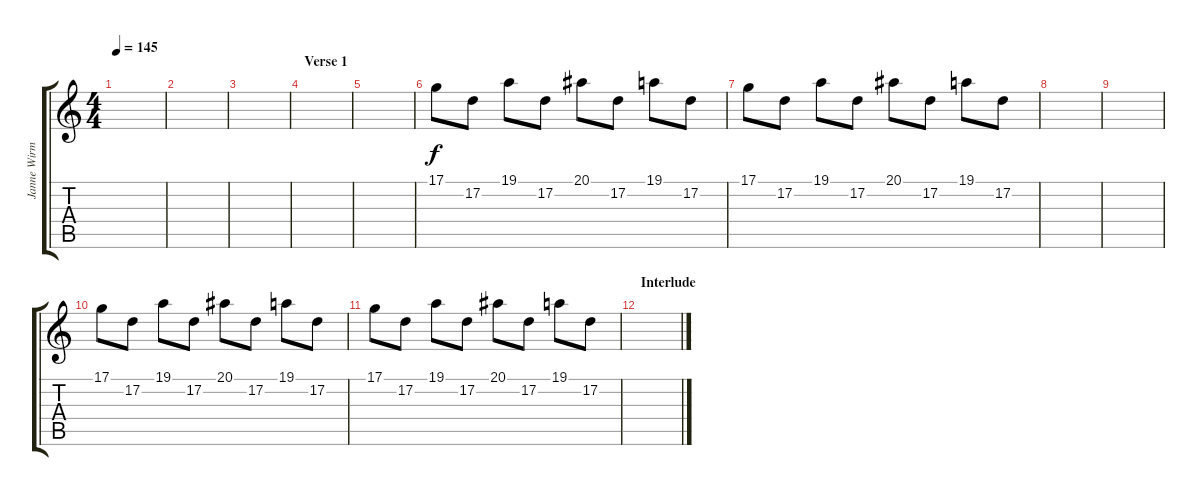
\track ("Janne Wirman (Verse)" "Janne Wirm") {instrument stringensemble1}
\staff {score tabs}
\tuning (D4 A3 F3 C3 G2 D2) {hide}
\ts (4 4)
\tempo 145
\clef g2
\ks c
|
|
|
\section ("" "Verse 1")
|
|
17.1.8 17.2.8 19.1.8 17.2.8 20.1.8 17.2.8 19.1.8 17.2.8 |
17.1.8 17.2.8 19.1.8 17.2.8 20.1.8 17.2.8 19.1.8 17.2.8 |
|
|
17.1.8 17.2.8 19.1.8 17.2.8 20.1.8 17.2.8 19.1.8 17.2.8 |
17.1.8 17.2.8 19.1.8 17.2.8 20.1.8 17.2.8 19.1.8 17.2.8 |
\section ("" "Interlude")
